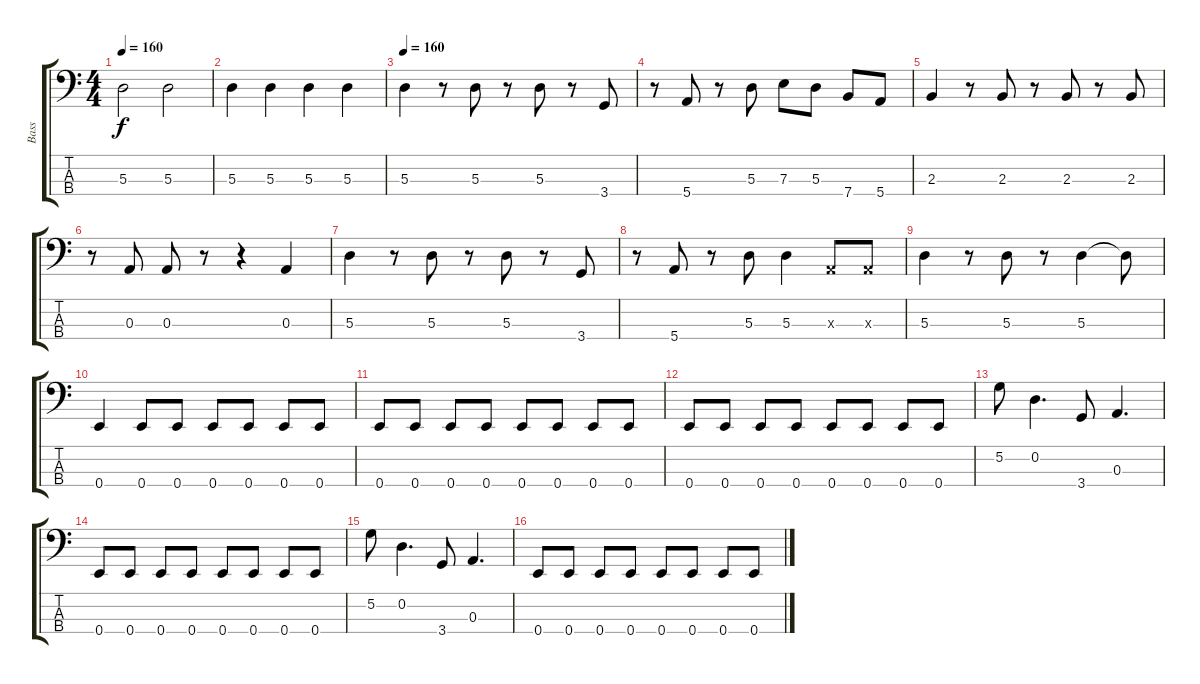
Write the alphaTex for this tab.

\track ("Bass" "Bass") {instrument electricbassfinger}
\staff {score tabs}
\tuning (G2 D2 A1 E1) {hide}
\ts (4 4)
\tempo 160
\clef f4
\ks c
5.3.2{dy f} 5.3.2 |
5.3.4 5.3.4 5.3.4 5.3.4 |
\tempo 160
5.3.4 r.8 5.3.8 r.8 5.3.8 r.8 3.4.8 |
r.8 5.4.8 r.8 5.3.8 7.3.8 5.3.8 7.4.8 5.4.8 |
2.3.4 r.8 2.3.8 r.8 2.3.8 r.8 2.3.8 |
r.8 0.3.8 0.3.8 r.8 r.4 0.3.4 |
5.3.4 r.8 5.3.8 r.8 5.3.8 r.8 3.4.8 |
r.8 5.4.8 r.8 5.3.8 5.3.4 0.3{x}.8 0.3{x}.8 |
5.3.4 r.8 5.3.8 r.8 5.3.4 5.3{t}.8 |
0.4.4 0.4.8 0.4.8 0.4.8 0.4.8 0.4.8 0.4.8 |
0.4.8 0.4.8 0.4.8 0.4.8 0.4.8 0.4.8 0.4.8 0.4.8 |
0.4.8 0.4.8 0.4.8 0.4.8 0.4.8 0.4.8 0.4.8 0.4.8 |
5.2.8 0.2.4{d} 3.4.8 0.3.4{d} |
0.4.8 0.4.8 0.4.8 0.4.8 0.4.8 0.4.8 0.4.8 0.4.8 |
5.2.8 0.2.4{d} 3.4.8 0.3.4{d} |
0.4.8 0.4.8 0.4.8 0.4.8 0.4.8 0.4.8 0.4.8 0.4.8
